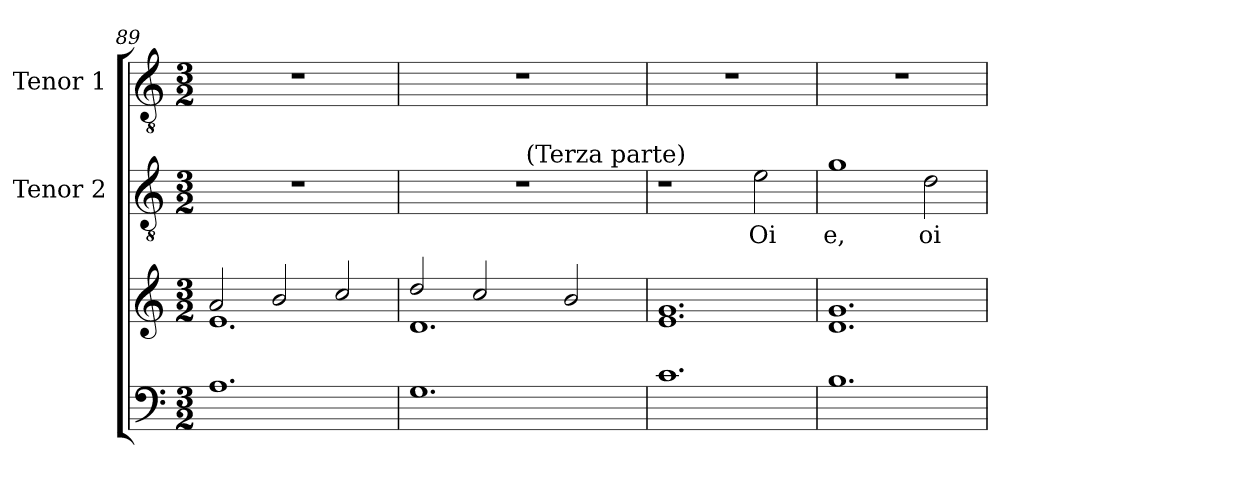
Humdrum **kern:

**kern	**kern	**kern	**text	**kern
*part3	*part3	*part2	*part2	*part1
*staff4	*staff3	*staff2	*staff2	*staff1
*	*	*I"Tenor 2	*	*I"Tenor 1
*	*	*I'T 2	*	*I'T 1
*clefF4	*clefG2	*clefGv2	*	*clefGv2
*k[]	*k[]	*k[]	*	*k[]
*C:	*C:	*C:	*	*C:
*M3/2	*M3/2	*M3/2	*	*M3/2
=89	=89	=89	=89	=89
*	*^	*	*	*
1.A	2a/	1.e	1.r	.	1.r
.	2b/	.	.	.	.
.	2cc/	.	.	.	.
=90	=90	=90	=90	=90	=90
*	*	*	*^	*	*
1.G	2dd/	1.d	1.r	2ryy	.	1.r
.	2cc/	.	.	4ryy	.	.
.	.	.	.	32ryy	.	.
!	!	!	!	!LO:TX:a:t=(Terza parte)	!	!
.	.	.	.	2ryy	.	.
.	2b/	.	.	.	.	.
.	.	.	.	8..ryy	.	.
*	*v	*v	*	*	*	*
*	*	*v	*v	*	*
=91	=91	=91	=91	=91
1.c	1.e 1.g	1r	.	1.r
.	.	2e\	Oi	.
=92	=92	=92	=92	=92
1.B	1.d 1.g	1g	e,	1.r
.	.	2d\	oi	.
=	=	=	=	=
*-	*-	*-	*-	*-
